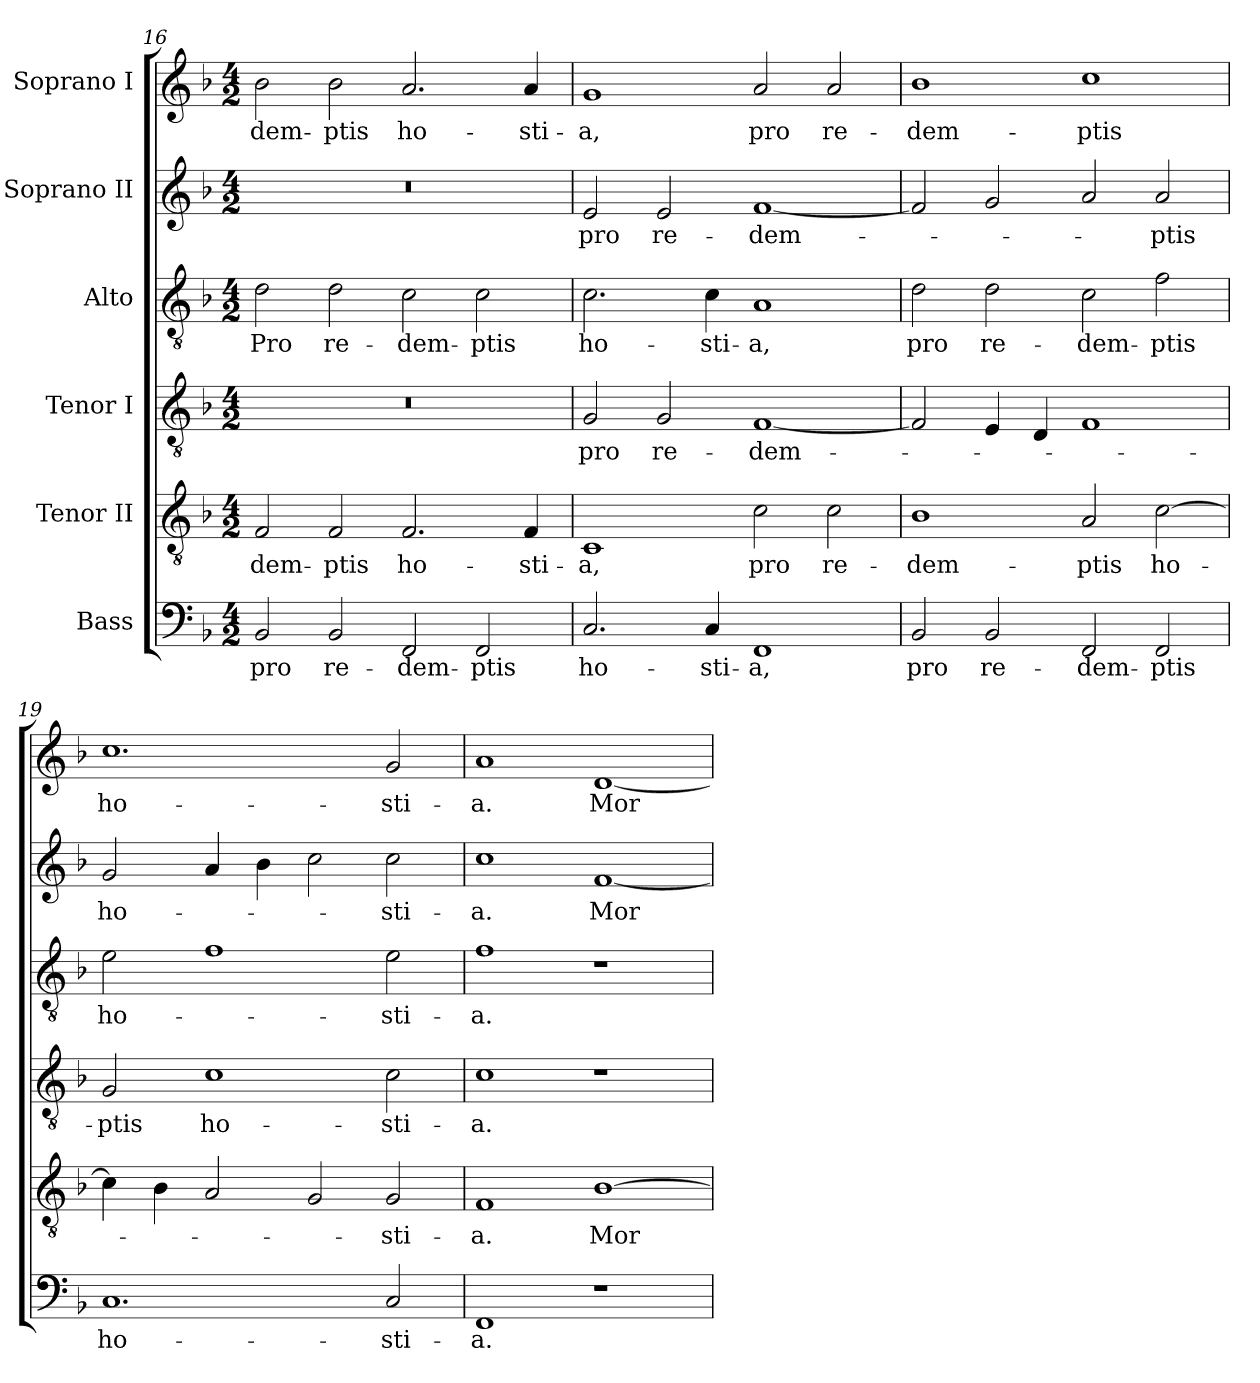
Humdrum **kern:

**kern	**text	**kern	**text	**kern	**text	**kern	**text	**kern	**text	**kern	**text
*part6	*part6	*part5	*part5	*part4	*part4	*part3	*part3	*part2	*part2	*part1	*part1
*staff6	*staff6	*staff5	*staff5	*staff4	*staff4	*staff3	*staff3	*staff2	*staff2	*staff1	*staff1
*I"Bass	*	*I"Tenor II	*	*I"Tenor I	*	*I"Alto	*	*I"Soprano II	*	*I"Soprano I	*
!!LO:LB:g=z
*clefF4	*	*clefGv2	*	*clefGv2	*	*clefGv2	*	*clefG2	*	*clefG2	*
*k[b-]	*	*k[b-]	*	*k[b-]	*	*k[b-]	*	*k[b-]	*	*k[b-]	*
*F:	*	*F:	*	*F:	*	*F:	*	*F:	*	*F:	*
*M4/2	*	*M4/2	*	*M4/2	*	*M4/2	*	*M4/2	*	*M4/2	*
=16	=16	=16	=16	=16	=16	=16	=16	=16	=16	=16	=16
!	!LO:LY:b:color=#000000	!	!	!	!	!	!	!	!	!	!
!	!	!	!LO:LY:b:color=#000000	!LO:N:vis=1	!	!	!	!	!	!	!
!	!	!	!	!	!	!	!LO:LY:b:color=#000000	!LO:N:vis=1	!	!	!
!	!	!	!	!	!	!	!	!	!	!	!LO:LY:b:color=#000000
2BB-i/	pro	2Fi/	-dem-	0r	.	2di\	Pro	0r	.	2b-i\	-dem-
!	!LO:LY:b:color=#000000	!	!	!	!	!	!	!	!	!	!
!	!	!	!LO:LY:b:color=#000000	!	!	!	!	!	!	!	!
!	!	!	!	!	!	!	!LO:LY:b:color=#000000	!	!	!	!
!	!	!	!	!	!	!	!	!	!	!	!LO:LY:b:color=#000000
2BB-i/	re-	2Fi/	-ptis	.	.	2di\	re-	.	.	2b-i\	-ptis
!	!LO:LY:b:color=#000000	!	!	!	!	!	!	!	!	!	!
!	!	!	!LO:LY:b:color=#000000	!	!	!	!	!	!	!	!
!	!	!	!	!	!	!	!LO:LY:b:color=#000000	!	!	!	!
!	!	!	!	!	!	!	!	!	!	!	!LO:LY:b:color=#000000
2FFi/	-dem-	2.Fi/	ho-	.	.	2ci\	-dem-	.	.	2.ai/	ho-
!	!LO:LY:b:color=#000000	!	!	!	!	!	!	!	!	!	!
!	!	!	!	!	!	!	!LO:LY:b:color=#000000	!	!	!	!
2FFi/	-ptis	.	.	.	.	2ci\	-ptis	.	.	.	.
!	!	!	!LO:LY:b:color=#000000	!	!	!	!	!	!	!	!
!	!	!	!	!	!	!	!	!	!	!	!LO:LY:b:color=#000000
.	.	4Fi/	-sti-	.	.	.	.	.	.	4ai/	-sti-
=17	=17	=17	=17	=17	=17	=17	=17	=17	=17	=17	=17
!	!LO:LY:b:color=#000000	!	!	!	!	!	!	!	!	!	!
!	!	!	!LO:LY:b:color=#000000	!	!	!	!	!	!	!	!
!	!	!	!	!	!LO:LY:b:color=#000000	!	!	!	!	!	!
!	!	!	!	!	!	!	!LO:LY:b:color=#000000	!	!	!	!
!	!	!	!	!	!	!	!	!	!LO:LY:b:color=#000000	!	!
!	!	!	!	!	!	!	!	!	!	!	!LO:LY:b:color=#000000
2.Ci/	ho-	1Ci	-a,	2Gi/	pro	2.ci\	ho-	2ei/	pro	1gi	-a,
!	!	!	!	!	!LO:LY:b:color=#000000	!	!	!	!	!	!
!	!	!	!	!	!	!	!	!	!LO:LY:b:color=#000000	!	!
.	.	.	.	2Gi/	re-	.	.	2ei/	re-	.	.
!	!LO:LY:b:color=#000000	!	!	!	!	!	!	!	!	!	!
!	!	!	!	!	!	!	!LO:LY:b:color=#000000	!	!	!	!
4Ci/	-sti-	.	.	.	.	4ci\	-sti-	.	.	.	.
!	!LO:LY:b:color=#000000	!	!	!	!	!	!	!	!	!	!
!	!	!	!LO:LY:b:color=#000000	!	!	!	!	!	!	!	!
!	!	!	!	!	!LO:LY:b:color=#000000	!	!	!	!	!	!
!	!	!	!	!	!	!	!LO:LY:b:color=#000000	!	!	!	!
!	!	!	!	!	!	!	!	!	!LO:LY:b:color=#000000	!	!
!	!	!	!	!	!	!	!	!	!	!	!LO:LY:b:color=#000000
1FFi	-a,	2ci\	pro	[<1Fi	-dem-	1Ai	-a,	[<1fi	-dem-	2ai/	pro
!	!	!	!LO:LY:b:color=#000000	!	!	!	!	!	!	!	!
!	!	!	!	!	!	!	!	!	!	!	!LO:LY:b:color=#000000
.	.	2ci\	re-	.	.	.	.	.	.	2ai/	re-
=18	=18	=18	=18	=18	=18	=18	=18	=18	=18	=18	=18
!	!LO:LY:b:color=#000000	!	!	!	!	!	!	!	!	!	!
!	!	!	!LO:LY:b:color=#000000	!	!	!	!	!	!	!	!
!	!	!	!	!	!	!	!LO:LY:b:color=#000000	!	!	!	!
!	!	!	!	!	!	!	!	!	!	!	!LO:LY:b:color=#000000
2BB-i/	pro	1B-i	-dem-	2Fi/]	.	2di\	pro	2fi/]	.	1b-i	-dem-
!	!LO:LY:b:color=#000000	!	!	!	!	!	!	!	!	!	!
!	!	!	!	!	!	!	!LO:LY:b:color=#000000	!	!	!	!
2BB-i/	re-	.	.	4Ei/	.	2di\	re-	2gi/	.	.	.
.	.	.	.	4Di/	.	.	.	.	.	.	.
!	!LO:LY:b:color=#000000	!	!	!	!	!	!	!	!	!	!
!	!	!	!LO:LY:b:color=#000000	!	!	!	!	!	!	!	!
!	!	!	!	!	!	!	!LO:LY:b:color=#000000	!	!	!	!
!	!	!	!	!	!	!	!	!	!	!	!LO:LY:b:color=#000000
2FFi/	-dem-	2Ai/	-ptis	1Fi	.	2ci\	-dem-	2ai/	.	1cci	-ptis
!	!LO:LY:b:color=#000000	!	!	!	!	!	!	!	!	!	!
!	!	!	!LO:LY:b:color=#000000	!	!	!	!	!	!	!	!
!	!	!	!	!	!	!	!LO:LY:b:color=#000000	!	!	!	!
!	!	!	!	!	!	!	!	!	!LO:LY:b:color=#000000	!	!
2FFi/	-ptis	[>2ci\	ho-	.	.	2fi\	-ptis	2ai/	-ptis	.	.
=19	=19	=19	=19	=19	=19	=19	=19	=19	=19	=19	=19
!	!LO:LY:b:color=#000000	!	!	!	!	!	!	!	!	!	!
!	!	!	!	!	!LO:LY:b:color=#000000	!	!	!	!	!	!
!	!	!	!	!	!	!	!LO:LY:b:color=#000000	!	!	!	!
!	!	!	!	!	!	!	!	!	!LO:LY:b:color=#000000	!	!
!	!	!	!	!	!	!	!	!	!	!	!LO:LY:b:color=#000000
1.Ci	ho-	4ci\]	.	2Gi/	-ptis	2ei\	ho-	2gi/	ho-	1.cci	ho-
.	.	4B-i\	.	.	.	.	.	.	.	.	.
!	!	!	!	!	!LO:LY:b:color=#000000	!	!	!	!	!	!
.	.	2Ai/	.	1ci	ho-	1fi	.	4ai/	.	.	.
.	.	.	.	.	.	.	.	4b-i\	.	.	.
.	.	2Gi/	.	.	.	.	.	2cci\	.	.	.
!	!LO:LY:b:color=#000000	!	!	!	!	!	!	!	!	!	!
!	!	!	!LO:LY:b:color=#000000	!	!	!	!	!	!	!	!
!	!	!	!	!	!LO:LY:b:color=#000000	!	!	!	!	!	!
!	!	!	!	!	!	!	!LO:LY:b:color=#000000	!	!	!	!
!	!	!	!	!	!	!	!	!	!LO:LY:b:color=#000000	!	!
!	!	!	!	!	!	!	!	!	!	!	!LO:LY:b:color=#000000
2Ci/	-sti-	2Gi/	-sti-	2ci\	-sti-	2ei\	-sti-	2cci\	-sti-	2gi/	-sti-
=20	=20	=20	=20	=20	=20	=20	=20	=20	=20	=20	=20
!	!LO:LY:b:color=#000000	!	!	!	!	!	!	!	!	!	!
!	!	!	!LO:LY:b:color=#000000	!	!	!	!	!	!	!	!
!	!	!	!	!	!LO:LY:b:color=#000000	!	!	!	!	!	!
!	!	!	!	!	!	!	!LO:LY:b:color=#000000	!	!	!	!
!	!	!	!	!	!	!	!	!	!LO:LY:b:color=#000000	!	!
!	!	!	!	!	!	!	!	!	!	!	!LO:LY:b:color=#000000
1FFi	-a.	1Fi	-a.	1ci	-a.	1fi	-a.	1cci	-a.	1ai	-a.
!	!	!	!LO:LY:b:color=#000000	!	!	!	!	!	!	!	!
!	!	!	!	!	!	!	!	!	!LO:LY:b:color=#000000	!	!
!	!	!	!	!	!	!	!	!	!	!	!LO:LY:b:color=#000000
1r	.	[>1B-i	Mor-	1r	.	1r	.	[<1fi	Mor-	[<1di	Mor-
=	=	=	=	=	=	=	=	=	=	=	=
*-	*-	*-	*-	*-	*-	*-	*-	*-	*-	*-	*-
